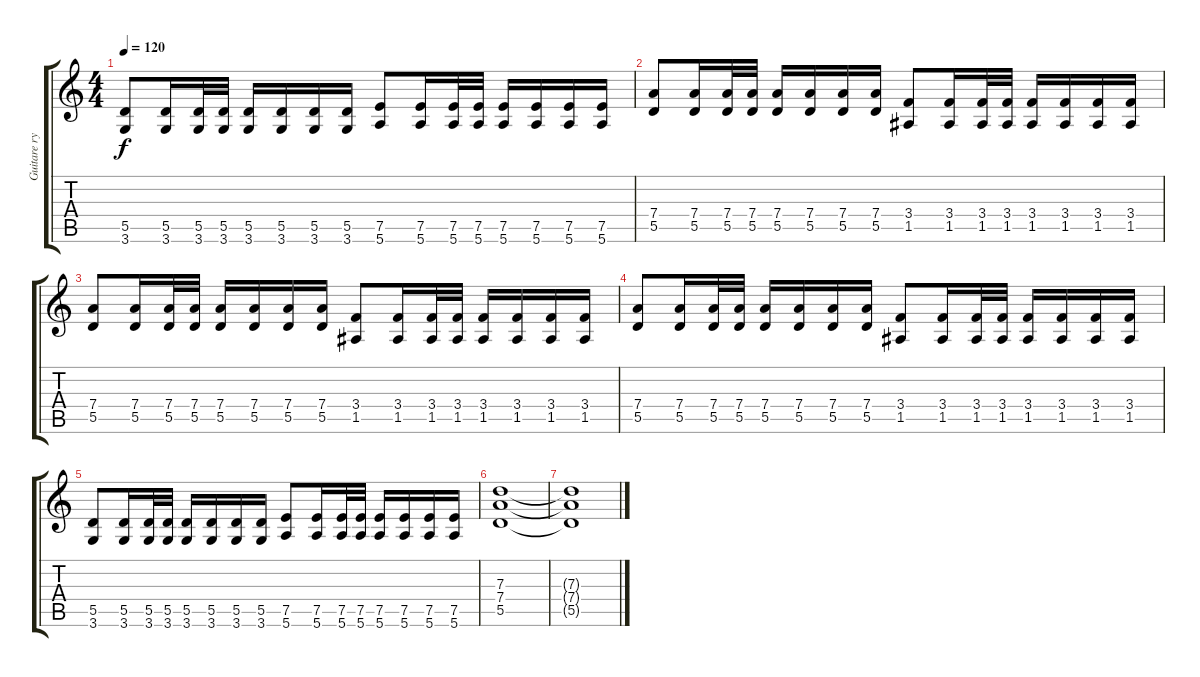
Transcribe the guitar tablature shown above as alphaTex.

\track ("Guitare rythmique" "Guitare ry") {instrument overdrivenguitar}
\staff {score tabs}
\tuning (E4 B3 G3 D3 A2 E2) {hide}
\ts (4 4)
\tempo 120
\clef g2
\ks c
(5.5 3.6).8{dy f} (5.5 3.6).16 (5.5 3.6).32 (5.5 3.6).32 (5.5 3.6).16 (5.5 3.6).16 (5.5 3.6).16 (5.5 3.6).16 (7.5 5.6).8 (7.5 5.6).16 (7.5 5.6).32 (7.5 5.6).32 (7.5 5.6).16 (7.5 5.6).16 (7.5 5.6).16 (7.5 5.6).16 |
(7.4 5.5).8 (7.4 5.5).16 (7.4 5.5).32 (7.4 5.5).32 (7.4 5.5).16 (7.4 5.5).16 (7.4 5.5).16 (7.4 5.5).16 (3.4 1.5).8 (3.4 1.5).16 (3.4 1.5).32 (3.4 1.5).32 (3.4 1.5).16 (3.4 1.5).16 (3.4 1.5).16 (3.4 1.5).16 |
(7.4 5.5).8 (7.4 5.5).16 (7.4 5.5).32 (7.4 5.5).32 (7.4 5.5).16 (7.4 5.5).16 (7.4 5.5).16 (7.4 5.5).16 (3.4 1.5).8 (3.4 1.5).16 (3.4 1.5).32 (3.4 1.5).32 (3.4 1.5).16 (3.4 1.5).16 (3.4 1.5).16 (3.4 1.5).16 |
(7.4 5.5).8 (7.4 5.5).16 (7.4 5.5).32 (7.4 5.5).32 (7.4 5.5).16 (7.4 5.5).16 (7.4 5.5).16 (7.4 5.5).16 (3.4 1.5).8 (3.4 1.5).16 (3.4 1.5).32 (3.4 1.5).32 (3.4 1.5).16 (3.4 1.5).16 (3.4 1.5).16 (3.4 1.5).16 |
(5.5 3.6).8 (5.5 3.6).16 (5.5 3.6).32 (5.5 3.6).32 (5.5 3.6).16 (5.5 3.6).16 (5.5 3.6).16 (5.5 3.6).16 (7.5 5.6).8 (7.5 5.6).16 (7.5 5.6).32 (7.5 5.6).32 (7.5 5.6).16 (7.5 5.6).16 (7.5 5.6).16 (7.5 5.6).16 |
(7.3 7.4 5.5).1 |
(7.3{t} 7.4{t} 5.5{t}).1
